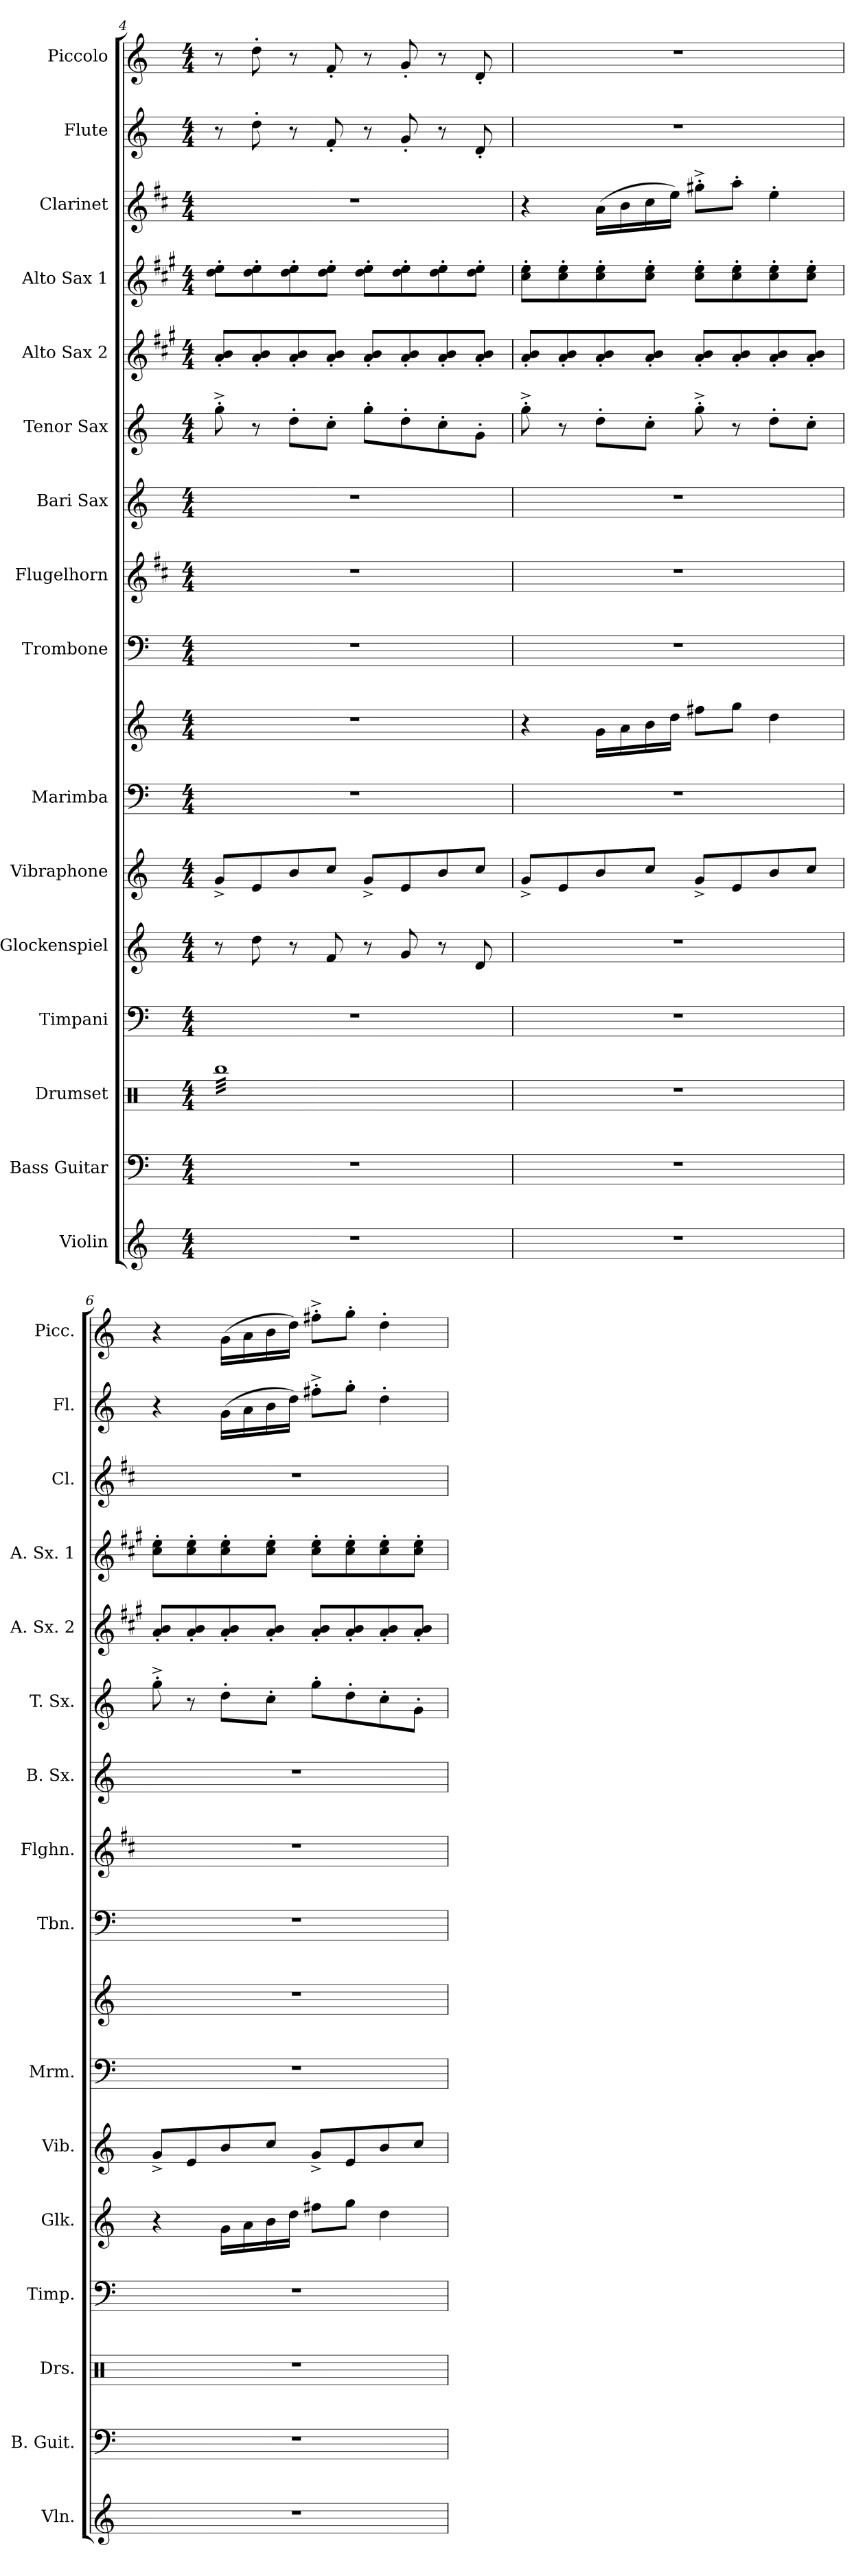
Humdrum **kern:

**kern	**kern	**kern	**kern	**kern	**kern	**kern	**kern	**kern	**kern	**kern	**kern	**kern	**kern	**kern	**kern	**kern
*part16	*part15	*part14	*part13	*part12	*part11	*part10	*part10	*part9	*part8	*part7	*part6	*part5	*part4	*part3	*part2	*part1
*staff17	*staff16	*staff15	*staff14	*staff13	*staff12	*staff11	*staff10	*staff9	*staff8	*staff7	*staff6	*staff5	*staff4	*staff3	*staff2	*staff1
*I"Violin	*I"Bass Guitar	*I"Drumset	*I"Timpani	*I"Glockenspiel	*I"Vibraphone	*I"Marimba	*	*I"Trombone	*I"Flugelhorn	*I"Bari Sax	*I"Tenor Sax	*I"Alto Sax 2	*I"Alto Sax 1	*I"Clarinet	*I"Flute	*I"Piccolo
*I'Vln.	*I'B. Guit.	*I'Drs.	*I'Timp.	*I'Glk.	*I'Vib.	*I'Mrm.	*	*I'Tbn.	*I'Flghn.	*I'B. Sx.	*I'T. Sx.	*I'A. Sx. 2	*I'A. Sx. 1	*I'Cl.	*I'Fl.	*I'Picc.
*clefG2	*clefF4	*clefX	*clefF4	*clefG2	*clefG2	*clefF4	*clefG2	*clefF4	*clefG2	*clefG2	*clefG2	*clefG2	*clefG2	*clefG2	*clefG2	*clefG2
*	*ITrd7c12	*	*	*ITrd-14c-24	*	*	*	*	*ITrd1c2	*ITrd12c21	*ITrd8c14	*ITrd5c9	*ITrd5c9	*ITrd1c2	*	*ITrd-7c-12
*k[]	*k[]	*k[]	*k[]	*k[]	*k[]	*k[]	*k[]	*k[]	*k[]	*k[]	*k[]	*k[]	*k[]	*k[]	*k[]	*k[]
*M4/4	*M4/4	*M4/4	*M4/4	*M4/4	*M4/4	*M4/4	*M4/4	*M4/4	*M4/4	*M4/4	*M4/4	*M4/4	*M4/4	*M4/4	*M4/4	*M4/4
=4	=4	=4	=4	=4	=4	=4	=4	=4	=4	=4	=4	=4	=4	=4	=4	=4
*	*	*tremolo	*	*	*	*	*	*	*	*	*	*	*	*	*	*
1r	1r	32RbbLLL	1r	8r	8g^/L	1r	1r	1r	1r	1r	8g'^\	8c/' 8d/'L	8f\' 8g\'L	1r	8r	8r
.	.	32Rbb	.	.	.	.	.	.	.	.	.	.	.	.	.	.
.	.	32Rbb	.	.	.	.	.	.	.	.	.	.	.	.	.	.
.	.	32Rbb	.	.	.	.	.	.	.	.	.	.	.	.	.	.
.	.	32Rbb	.	8dddd\	8e/	.	.	.	.	.	8r	8c/' 8d/'	8f\' 8g\'	.	8dd'\	8ddd'\
.	.	32Rbb	.	.	.	.	.	.	.	.	.	.	.	.	.	.
.	.	32Rbb	.	.	.	.	.	.	.	.	.	.	.	.	.	.
.	.	32Rbb	.	.	.	.	.	.	.	.	.	.	.	.	.	.
.	.	32Rbb	.	8r	8b/	.	.	.	.	.	8d'\L	8c/' 8d/'	8f\' 8g\'	.	8r	8r
.	.	32Rbb	.	.	.	.	.	.	.	.	.	.	.	.	.	.
.	.	32Rbb	.	.	.	.	.	.	.	.	.	.	.	.	.	.
.	.	32Rbb	.	.	.	.	.	.	.	.	.	.	.	.	.	.
.	.	32Rbb	.	8fff/	8cc/J	.	.	.	.	.	8c'\J	8c/' 8d/'J	8f\' 8g\'J	.	8f'/	8ff'/
.	.	32Rbb	.	.	.	.	.	.	.	.	.	.	.	.	.	.
.	.	32Rbb	.	.	.	.	.	.	.	.	.	.	.	.	.	.
.	.	32Rbb	.	.	.	.	.	.	.	.	.	.	.	.	.	.
.	.	32Rbb	.	8r	8g^/L	.	.	.	.	.	8g'\L	8c/' 8d/'L	8f\' 8g\'L	.	8r	8r
.	.	32Rbb	.	.	.	.	.	.	.	.	.	.	.	.	.	.
.	.	32Rbb	.	.	.	.	.	.	.	.	.	.	.	.	.	.
.	.	32Rbb	.	.	.	.	.	.	.	.	.	.	.	.	.	.
.	.	32Rbb	.	8ggg/	8e/	.	.	.	.	.	8d'\	8c/' 8d/'	8f\' 8g\'	.	8g'/	8gg'/
.	.	32Rbb	.	.	.	.	.	.	.	.	.	.	.	.	.	.
.	.	32Rbb	.	.	.	.	.	.	.	.	.	.	.	.	.	.
.	.	32Rbb	.	.	.	.	.	.	.	.	.	.	.	.	.	.
.	.	32Rbb	.	8r	8b/	.	.	.	.	.	8c'\	8c/' 8d/'	8f\' 8g\'	.	8r	8r
.	.	32Rbb	.	.	.	.	.	.	.	.	.	.	.	.	.	.
.	.	32Rbb	.	.	.	.	.	.	.	.	.	.	.	.	.	.
.	.	32Rbb	.	.	.	.	.	.	.	.	.	.	.	.	.	.
.	.	32Rbb	.	8ddd/	8cc/J	.	.	.	.	.	8G'\J	8c/' 8d/'J	8f\' 8g\'J	.	8d'/	8dd'/
.	.	32Rbb	.	.	.	.	.	.	.	.	.	.	.	.	.	.
.	.	32Rbb	.	.	.	.	.	.	.	.	.	.	.	.	.	.
.	.	32RbbJJJ	.	.	.	.	.	.	.	.	.	.	.	.	.	.
*	*	*Xtremolo	*	*	*	*	*	*	*	*	*	*	*	*	*	*
!!LO:PB:g=z
=5	=5	=5	=5	=5	=5	=5	=5	=5	=5	=5	=5	=5	=5	=5	=5	=5
1r	1r	1r	1r	1r	8g^/L	1r	4r	1r	1r	1r	8g'^\	8c/' 8d/'L	8e\' 8g\'L	4r	1r	1r
.	.	.	.	.	8e/	.	.	.	.	.	8r	8c/' 8d/'	8e\' 8g\'	.	.	.
.	.	.	.	.	8b/	.	16g\LL	.	.	.	8d'\L	8c/' 8d/'	8e\' 8g\'	(16g\LL	.	.
.	.	.	.	.	.	.	16a\	.	.	.	.	.	.	16a\	.	.
.	.	.	.	.	8cc/J	.	16b\	.	.	.	8c'\J	8c/' 8d/'J	8e\' 8g\'J	16b\	.	.
.	.	.	.	.	.	.	16dd\JJ	.	.	.	.	.	.	16dd\JJ)	.	.
.	.	.	.	.	8g^/L	.	8ff#X\L	.	.	.	8g'^\	8c/' 8d/'L	8e\' 8g\'L	8ff#X'^\L	.	.
.	.	.	.	.	8e/	.	8gg\J	.	.	.	8r	8c/' 8d/'	8e\' 8g\'	8gg'\J	.	.
.	.	.	.	.	8b/	.	4dd\	.	.	.	8d'\L	8c/' 8d/'	8e\' 8g\'	4dd'\	.	.
.	.	.	.	.	8cc/J	.	.	.	.	.	8c'\J	8c/' 8d/'J	8e\' 8g\'J	.	.	.
=6	=6	=6	=6	=6	=6	=6	=6	=6	=6	=6	=6	=6	=6	=6	=6	=6
1r	1r	1r	1r	4r	8g^/L	1r	1r	1r	1r	1r	8g'^\	8c/' 8d/'L	8e\' 8g\'L	1r	4r	4r
.	.	.	.	.	8e/	.	.	.	.	.	8r	8c/' 8d/'	8e\' 8g\'	.	.	.
.	.	.	.	16ggg\LL	8b/	.	.	.	.	.	8d'\L	8c/' 8d/'	8e\' 8g\'	.	(16g\LL	(16gg\LL
.	.	.	.	16aaa\	.	.	.	.	.	.	.	.	.	.	16a\	16aa\
.	.	.	.	16bbb\	8cc/J	.	.	.	.	.	8c'\J	8c/' 8d/'J	8e\' 8g\'J	.	16b\	16bb\
.	.	.	.	16dddd\JJ	.	.	.	.	.	.	.	.	.	.	16dd\JJ)	16ddd\JJ)
.	.	.	.	8ffff#X\L	8g^/L	.	.	.	.	.	8g'\L	8c/' 8d/'L	8e\' 8g\'L	.	8ff#X'^\L	8fff#X'^\L
.	.	.	.	8gggg\J	8e/	.	.	.	.	.	8d'\	8c/' 8d/'	8e\' 8g\'	.	8gg'\J	8ggg'\J
.	.	.	.	4dddd\	8b/	.	.	.	.	.	8c'\	8c/' 8d/'	8e\' 8g\'	.	4dd'\	4ddd'\
.	.	.	.	.	8cc/J	.	.	.	.	.	8G'\J	8c/' 8d/'J	8e\' 8g\'J	.	.	.
=	=	=	=	=	=	=	=	=	=	=	=	=	=	=	=	=
*-	*-	*-	*-	*-	*-	*-	*-	*-	*-	*-	*-	*-	*-	*-	*-	*-
